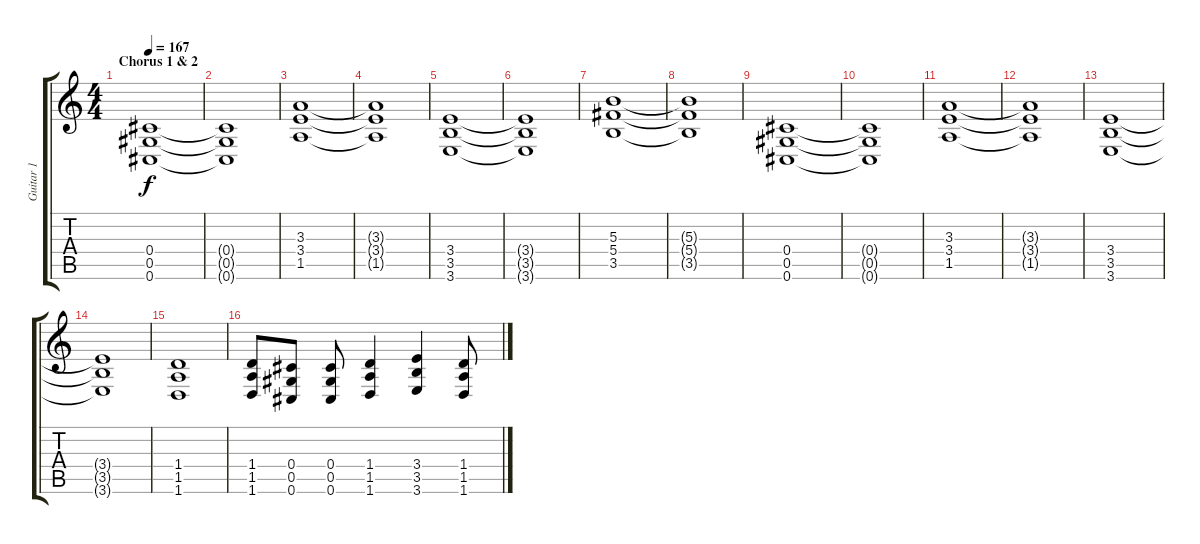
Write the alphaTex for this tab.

\track ("Guitar 1" "Guitar 1") {instrument distortionguitar}
\staff {score tabs}
\tuning (Eb4 Bb3 Gb3 Db3 Ab2 Db2) {hide}
\ts (4 4)
\section ("" "Chorus 1 & 2")
\tempo 167
\clef g2
\ks c
(0.4 0.5 0.6).1{dy f} |
(0.4{t} 0.5{t} 0.6{t}).1 |
(3.3 3.4 1.5).1 |
(3.3{t} 3.4{t} 1.5{t}).1 |
(3.4 3.5 3.6).1 |
(3.4{t} 3.5{t} 3.6{t}).1 |
(5.3 5.4 3.5).1 |
(5.3{t} 5.4{t} 3.5{t}).1 |
(0.4 0.5 0.6).1 |
(0.4{t} 0.5{t} 0.6{t}).1 |
(3.3 3.4 1.5).1 |
(3.3{t} 3.4{t} 1.5{t}).1 |
(3.4 3.5 3.6).1 |
(3.4{t} 3.5{t} 3.6{t}).1 |
(1.4 1.5 1.6).1 |
(1.4 1.5 1.6).8 (0.4 0.5 0.6).8 (0.4 0.5 0.6).8 (1.4 1.5 1.6).4 (3.4 3.5 3.6).4 (1.4 1.5 1.6).8
